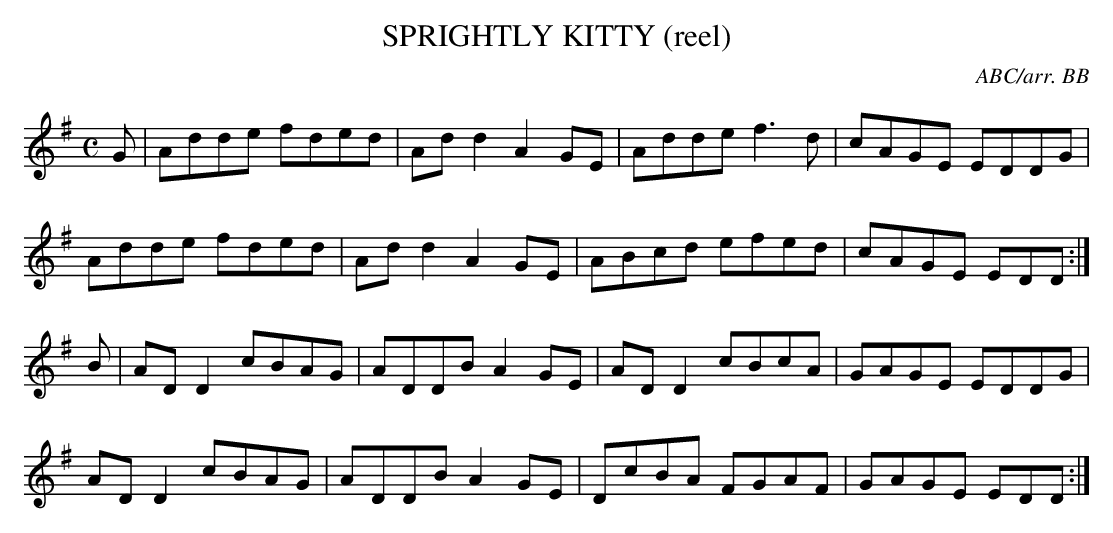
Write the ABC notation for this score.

X:1
T:SPRIGHTLY KITTY (reel)
C:ABC/arr. BB
M:C
L:1/8
K:Dmix
G|Adde fded|Add2 A2GE|Adde f3d|cAGE EDDG |
Adde fded|Add2 A2GE|ABcd efed|cAGE EDD :|
B|ADD2 cBAG|ADDB A2GE|ADD2 cBcA|GAGE EDDG|
ADD2 cBAG|ADDB A2GE|DcBA FGAF|GAGE EDD :|
